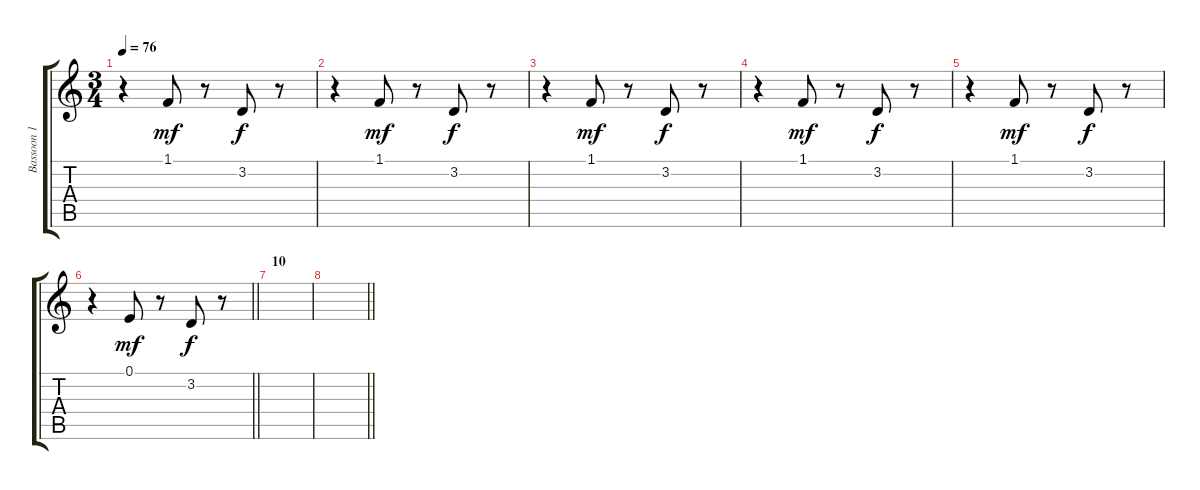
\track ("Bassoon 1" "Bassoon 1") {instrument bassoon}
\staff {score tabs}
\tuning (E4 B3 G3 D3 A2 C2) {hide}
\ts (3 4)
\tempo 76
\clef g2
\ks c
r.4{dy f} 1.1.8{dy mf} r.8 3.2.8{dy f} r.8 |
r.4 1.1.8{dy mf} r.8 3.2.8{dy f} r.8 |
r.4 1.1.8{dy mf} r.8 3.2.8{dy f} r.8 |
r.4 1.1.8{dy mf} r.8 3.2.8{dy f} r.8 |
r.4 1.1.8{dy mf} r.8 3.2.8{dy f} r.8 |
\barLineRight lightlight
r.4 0.1.8{dy mf} r.8 3.2.8{dy f} r.8 |
\section ("" "10")
|
\barLineRight lightlight
